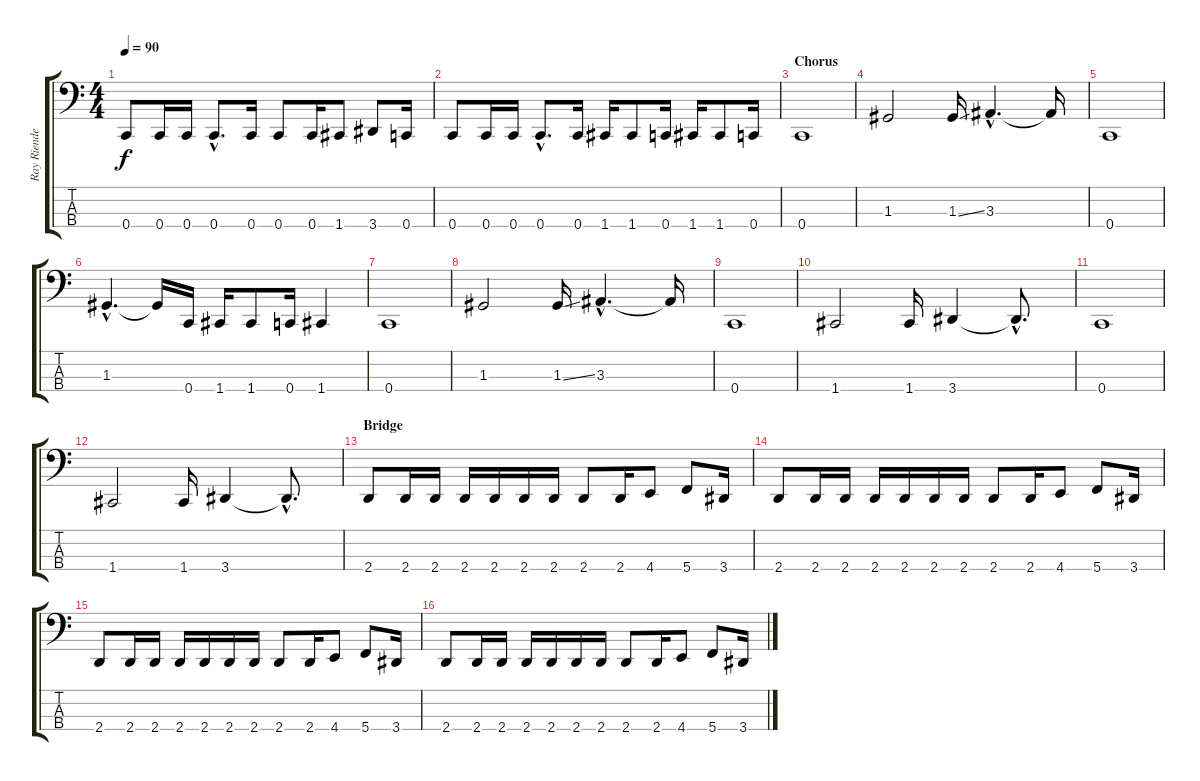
\track ("Ray Riendeau" "Ray Riende") {instrument electricbassfinger}
\staff {score tabs}
\tuning (F2 C2 G1 C1) {hide}
\ts (4 4)
\tempo 90
\clef f4
\ks c
0.4.8{dy f} 0.4.16 0.4.16 0.4{hac}.8{d} 0.4.16 0.4.8 0.4.16 1.4.8 3.4.8 0.4.16 |
0.4.8 0.4.16 0.4.16 0.4{hac}.8{d} 0.4.16 1.4.16 1.4.8 0.4.16 1.4.16 1.4.8 0.4.16 |
\section ("" "Chorus")
0.4.1 |
1.3.2 1.3{ss}.16 3.3{hac}.4{d} 3.3{t}.16 |
0.4.1 |
1.3{hac}.4{d} 1.3{t}.16 0.4.16 1.4.16 1.4.8 0.4.16 1.4.4 |
0.4.1 |
1.3.2 1.3{ss}.16 3.3{hac}.4{d} 3.3{t}.16 |
0.4.1 |
1.4.2 1.4.16 3.4.4 3.4{hac t}.8{d} |
0.4.1 |
1.4.2 1.4.16 3.4.4 3.4{hac t}.8{d} |
\section ("" "Bridge")
2.4.8 2.4.16 2.4.16 2.4.16 2.4.16 2.4.16 2.4.16 2.4.8 2.4.16 4.4.8 5.4.8 3.4.16 |
2.4.8 2.4.16 2.4.16 2.4.16 2.4.16 2.4.16 2.4.16 2.4.8 2.4.16 4.4.8 5.4.8 3.4.16 |
2.4.8 2.4.16 2.4.16 2.4.16 2.4.16 2.4.16 2.4.16 2.4.8 2.4.16 4.4.8 5.4.8 3.4.16 |
2.4.8 2.4.16 2.4.16 2.4.16 2.4.16 2.4.16 2.4.16 2.4.8 2.4.16 4.4.8 5.4.8 3.4.16
